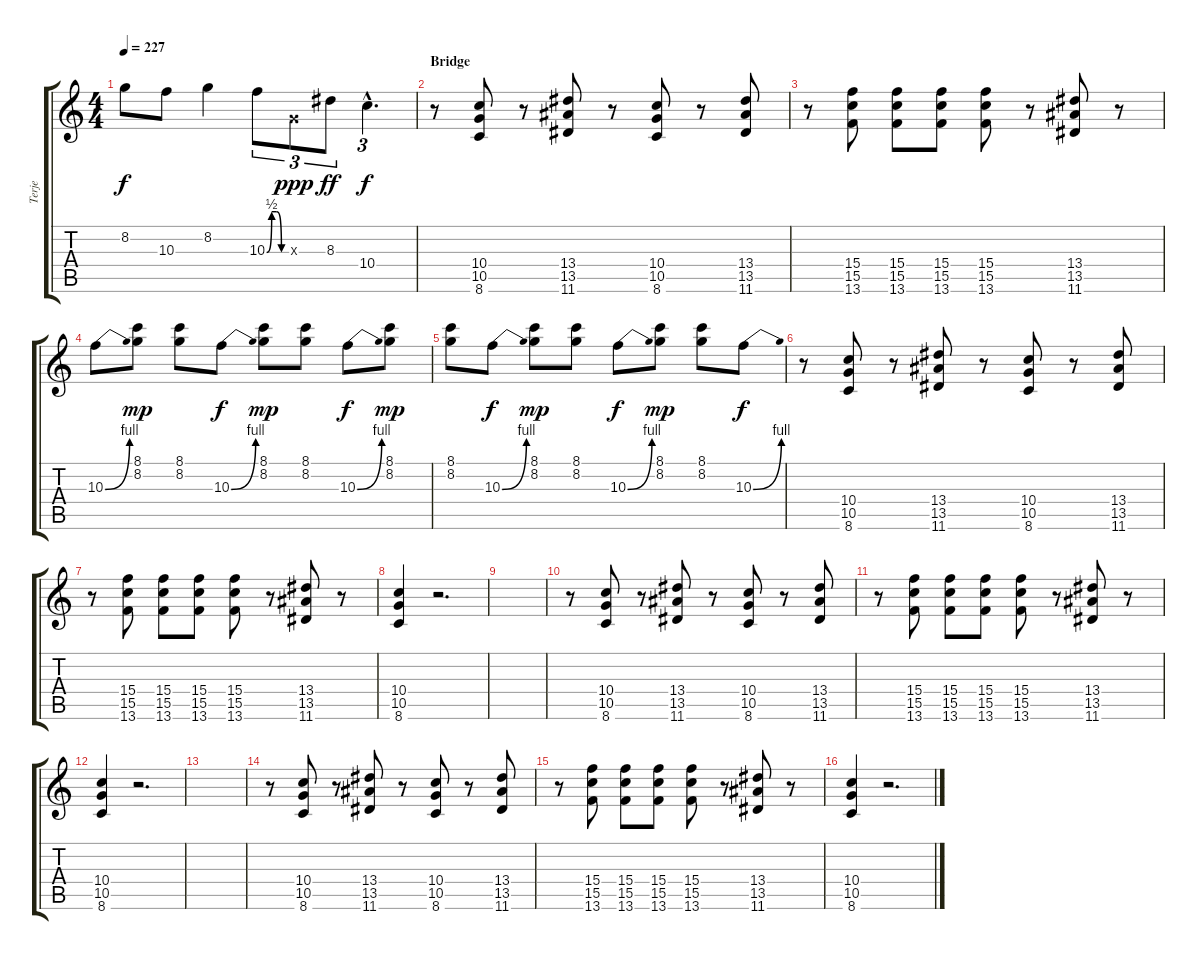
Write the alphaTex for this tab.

\track ("Terje" "Terje") {instrument overdrivenguitar}
\staff {score tabs}
\tuning (E4 B3 G3 D3 A2 E2) {hide}
\ts (4 4)
\tempo 227
\clef g2
\ks c
8.2.8{dy f} 10.3.8 8.2.4 10.3{be (custom 0 0 15 2 30 2 45 0 60 0)}.8{tu (3 2)} 0.3{x}.8{tu (3 2) dy ppp} 8.3.8{tu (3 2) dy ff} 10.4{hac}.4{d tu (3 2) dy f} |
\section ("" "Bridge")
r.8 (10.4 10.5 8.6).8 r.8 (13.4 13.5 11.6).8 r.8 (10.4 10.5 8.6).8 r.8 (13.4 13.5 11.6).8 |
r.8 (15.4 15.5 13.6).8 (15.4 15.5 13.6).8 (15.4 15.5 13.6).8 (15.4 15.5 13.6).8 r.8 (13.4 13.5 11.6).8 r.8 |
10.3{be (bend 0 0 60 4)}.8 (8.1 8.2).8{dy mp} (8.1 8.2).8 10.3{be (bend 0 0 60 4)}.8{dy f} (8.1 8.2).8{dy mp} (8.1 8.2).8 10.3{be (bend 0 0 60 4)}.8{dy f} (8.1 8.2).8{dy mp} |
(8.1 8.2).8 10.3{be (bend 0 0 60 4)}.8{dy f} (8.1 8.2).8{dy mp} (8.1 8.2).8 10.3{be (bend 0 0 60 4)}.8{dy f} (8.1 8.2).8{dy mp} (8.1 8.2).8 10.3{be (bend 0 0 60 4)}.8{dy f} |
r.8 (10.4 10.5 8.6).8 r.8 (13.4 13.5 11.6).8 r.8 (10.4 10.5 8.6).8 r.8 (13.4 13.5 11.6).8 |
r.8 (15.4 15.5 13.6).8 (15.4 15.5 13.6).8 (15.4 15.5 13.6).8 (15.4 15.5 13.6).8 r.8 (13.4 13.5 11.6).8 r.8 |
(10.4 10.5 8.6).4 r.2{d} |
|
r.8 (10.4 10.5 8.6).8 r.8 (13.4 13.5 11.6).8 r.8 (10.4 10.5 8.6).8 r.8 (13.4 13.5 11.6).8 |
r.8 (15.4 15.5 13.6).8 (15.4 15.5 13.6).8 (15.4 15.5 13.6).8 (15.4 15.5 13.6).8 r.8 (13.4 13.5 11.6).8 r.8 |
(10.4 10.5 8.6).4 r.2{d} |
|
r.8 (10.4 10.5 8.6).8 r.8 (13.4 13.5 11.6).8 r.8 (10.4 10.5 8.6).8 r.8 (13.4 13.5 11.6).8 |
r.8 (15.4 15.5 13.6).8 (15.4 15.5 13.6).8 (15.4 15.5 13.6).8 (15.4 15.5 13.6).8 r.8 (13.4 13.5 11.6).8 r.8 |
(10.4 10.5 8.6).4 r.2{d}
